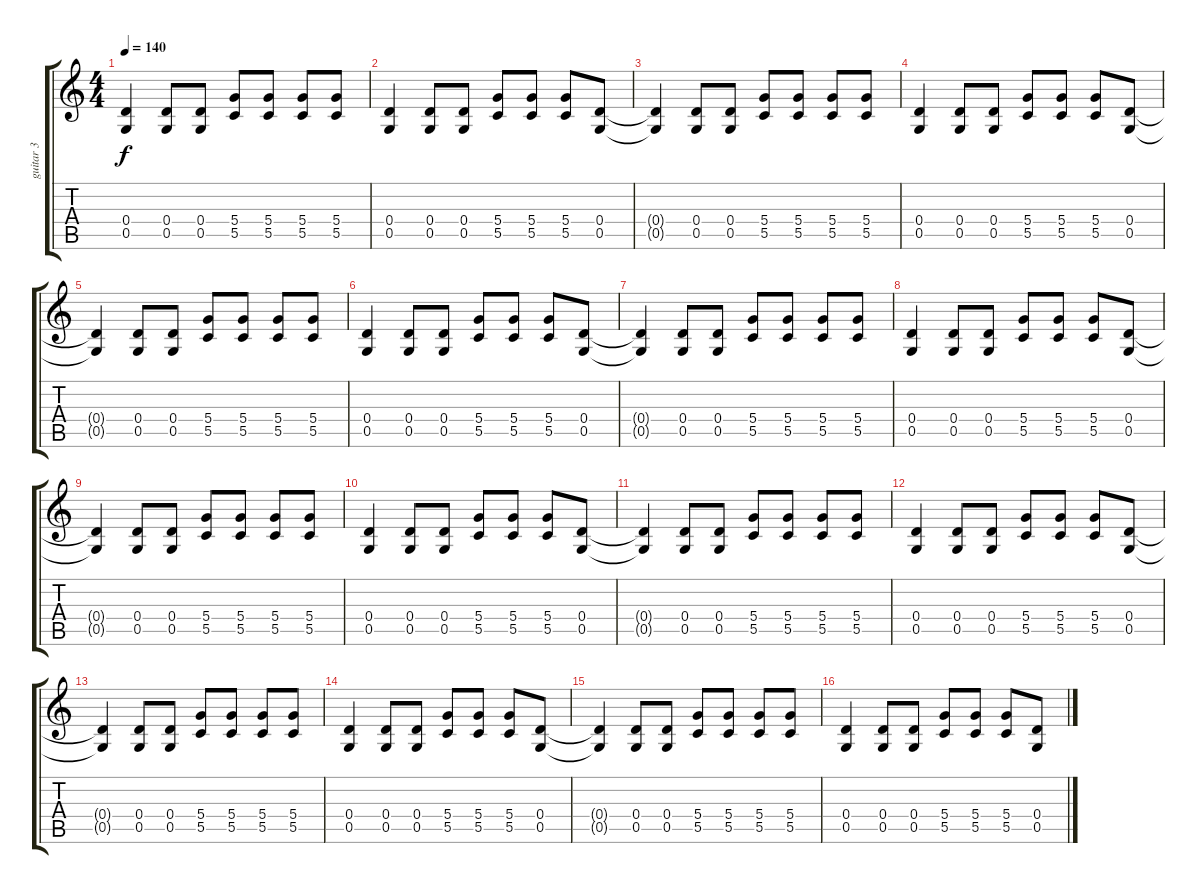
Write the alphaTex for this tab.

\track ("guitar 3" "guitar 3") {instrument distortionguitar}
\staff {score tabs}
\tuning (E4 B3 G3 D3 G2 E2) {hide}
\ts (4 4)
\tempo 140
\clef g2
\ks c
(0.4{t} 0.5{t}).4{dy f} (0.4 0.5).8 (0.4 0.5).8 (5.4 5.5).8 (5.4 5.5).8 (5.4 5.5).8 (5.4 5.5).8 |
(0.4 0.5).4 (0.4 0.5).8 (0.4 0.5).8 (5.4 5.5).8 (5.4 5.5).8 (5.4 5.5).8 (0.4 0.5).8 |
(0.4{t} 0.5{t}).4 (0.4 0.5).8 (0.4 0.5).8 (5.4 5.5).8 (5.4 5.5).8 (5.4 5.5).8 (5.4 5.5).8 |
(0.4 0.5).4 (0.4 0.5).8 (0.4 0.5).8 (5.4 5.5).8 (5.4 5.5).8 (5.4 5.5).8 (0.4 0.5).8 |
(0.4{t} 0.5{t}).4 (0.4 0.5).8 (0.4 0.5).8 (5.4 5.5).8 (5.4 5.5).8 (5.4 5.5).8 (5.4 5.5).8 |
(0.4 0.5).4 (0.4 0.5).8 (0.4 0.5).8 (5.4 5.5).8 (5.4 5.5).8 (5.4 5.5).8 (0.4 0.5).8 |
(0.4{t} 0.5{t}).4 (0.4 0.5).8 (0.4 0.5).8 (5.4 5.5).8 (5.4 5.5).8 (5.4 5.5).8 (5.4 5.5).8 |
(0.4 0.5).4 (0.4 0.5).8 (0.4 0.5).8 (5.4 5.5).8 (5.4 5.5).8 (5.4 5.5).8 (0.4 0.5).8 |
(0.4{t} 0.5{t}).4 (0.4 0.5).8 (0.4 0.5).8 (5.4 5.5).8 (5.4 5.5).8 (5.4 5.5).8 (5.4 5.5).8 |
(0.4 0.5).4 (0.4 0.5).8 (0.4 0.5).8 (5.4 5.5).8 (5.4 5.5).8 (5.4 5.5).8 (0.4 0.5).8 |
(0.4{t} 0.5{t}).4 (0.4 0.5).8 (0.4 0.5).8 (5.4 5.5).8 (5.4 5.5).8 (5.4 5.5).8 (5.4 5.5).8 |
(0.4 0.5).4 (0.4 0.5).8 (0.4 0.5).8 (5.4 5.5).8 (5.4 5.5).8 (5.4 5.5).8 (0.4 0.5).8 |
(0.4{t} 0.5{t}).4 (0.4 0.5).8 (0.4 0.5).8 (5.4 5.5).8 (5.4 5.5).8 (5.4 5.5).8 (5.4 5.5).8 |
(0.4 0.5).4 (0.4 0.5).8 (0.4 0.5).8 (5.4 5.5).8 (5.4 5.5).8 (5.4 5.5).8 (0.4 0.5).8 |
(0.4{t} 0.5{t}).4 (0.4 0.5).8 (0.4 0.5).8 (5.4 5.5).8 (5.4 5.5).8 (5.4 5.5).8 (5.4 5.5).8 |
(0.4 0.5).4 (0.4 0.5).8 (0.4 0.5).8 (5.4 5.5).8 (5.4 5.5).8 (5.4 5.5).8 (0.4 0.5).8
